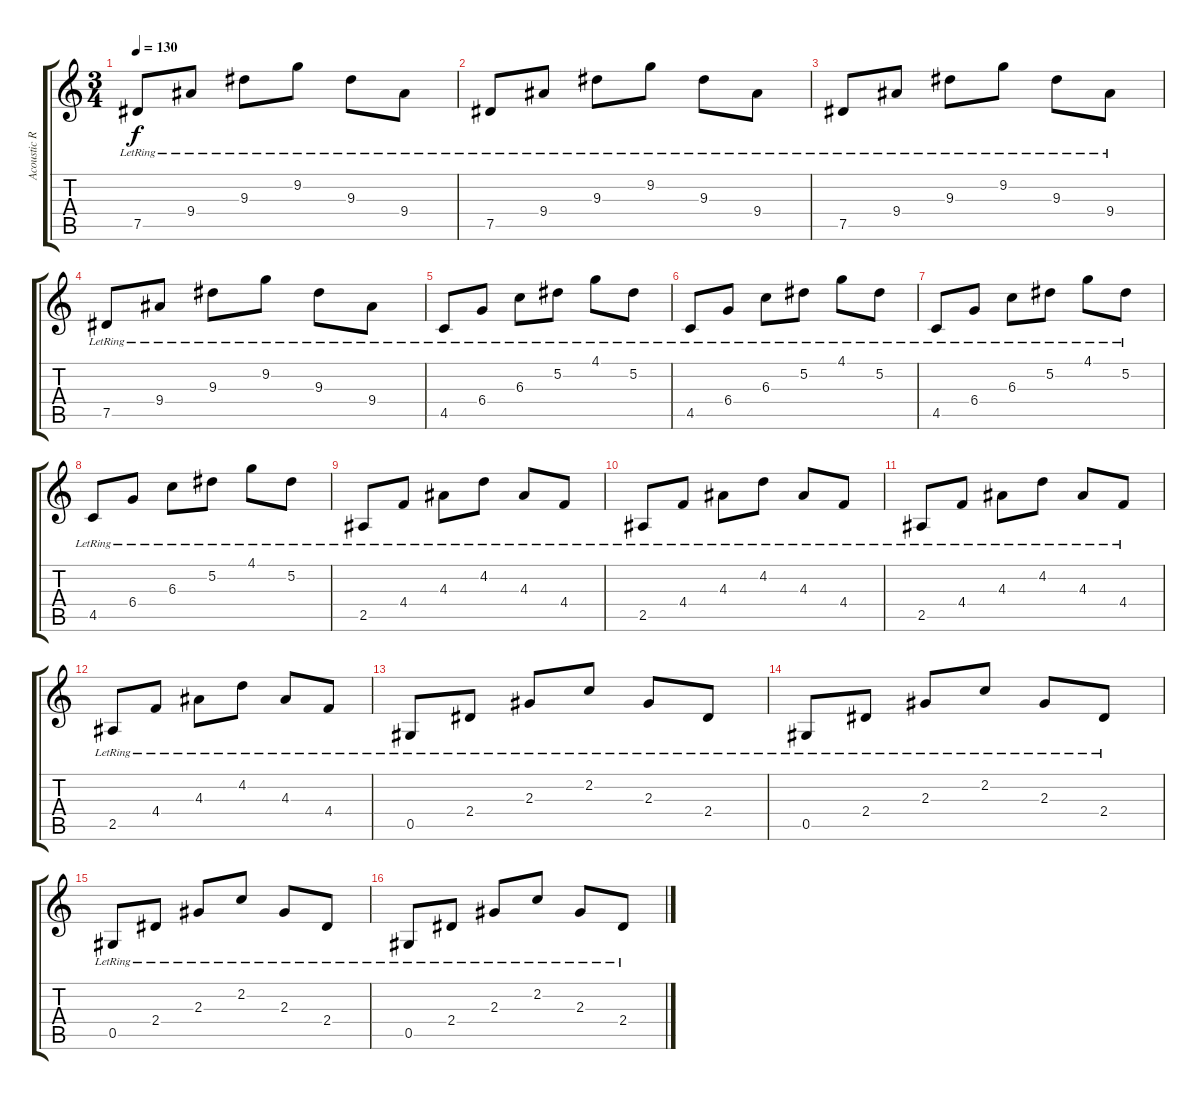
\track ("Acoustic Rhytm" "Acoustic R") {instrument acousticguitarsteel}
\staff {score tabs}
\tuning (Eb4 Bb3 Gb3 Db3 Ab2 Eb2) {hide}
\ts (3 4)
\tempo 130
\clef g2
\ks c
7.5{lr}.8{dy f} 9.4{lr}.8 9.3{lr}.8 9.2{lr}.8 9.3{lr}.8 9.4{lr}.8 |
7.5{lr}.8 9.4{lr}.8 9.3{lr}.8 9.2{lr}.8 9.3{lr}.8 9.4{lr}.8 |
7.5{lr}.8 9.4{lr}.8 9.3{lr}.8 9.2{lr}.8 9.3{lr}.8 9.4{lr}.8 |
7.5{lr}.8 9.4{lr}.8 9.3{lr}.8 9.2{lr}.8 9.3{lr}.8 9.4{lr}.8 |
4.5{lr}.8 6.4{lr}.8 6.3{lr}.8 5.2{lr}.8 4.1{lr}.8 5.2{lr}.8 |
4.5{lr}.8 6.4{lr}.8 6.3{lr}.8 5.2{lr}.8 4.1{lr}.8 5.2{lr}.8 |
4.5{lr}.8 6.4{lr}.8 6.3{lr}.8 5.2{lr}.8 4.1{lr}.8 5.2{lr}.8 |
4.5{lr}.8 6.4{lr}.8 6.3{lr}.8 5.2{lr}.8 4.1{lr}.8 5.2{lr}.8 |
2.5{lr}.8 4.4{lr}.8 4.3{lr}.8 4.2{lr}.8 4.3{lr}.8 4.4{lr}.8 |
2.5{lr}.8 4.4{lr}.8 4.3{lr}.8 4.2{lr}.8 4.3{lr}.8 4.4{lr}.8 |
2.5{lr}.8 4.4{lr}.8 4.3{lr}.8 4.2{lr}.8 4.3{lr}.8 4.4{lr}.8 |
2.5{lr}.8 4.4{lr}.8 4.3{lr}.8 4.2{lr}.8 4.3{lr}.8 4.4{lr}.8 |
0.5{lr}.8 2.4{lr}.8 2.3{lr}.8 2.2{lr}.8 2.3{lr}.8 2.4{lr}.8 |
0.5{lr}.8 2.4{lr}.8 2.3{lr}.8 2.2{lr}.8 2.3{lr}.8 2.4{lr}.8 |
0.5{lr}.8 2.4{lr}.8 2.3{lr}.8 2.2{lr}.8 2.3{lr}.8 2.4{lr}.8 |
0.5{lr}.8 2.4{lr}.8 2.3{lr}.8 2.2{lr}.8 2.3{lr}.8 2.4{lr}.8
